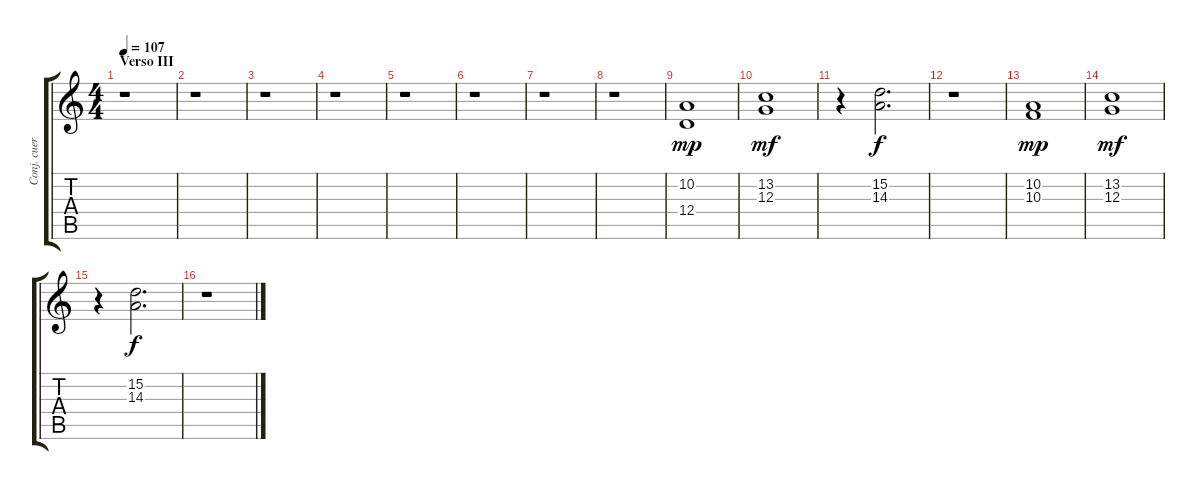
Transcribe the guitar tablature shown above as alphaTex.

\track ("Conj. cuerdas I" "Conj. cuer") {instrument violin}
\staff {score tabs}
\tuning (E4 B3 G3 D3 A2 E2) {hide}
\ts (4 4)
\section ("" "Verso III")
\tempo 107
\clef g2
\ks c
r.1{dy f} |
r.1 |
r.1 |
r.1 |
r.1 |
r.1 |
r.1 |
r.1 |
(10.2 12.4).1{dy mp volume 11 instrument stringensemble1} |
(13.2 12.3).1{dy mf} |
r.4 (15.2 14.3).2{d dy f} |
r.1 |
(10.2 10.3).1{dy mp volume 11 instrument stringensemble1} |
(13.2 12.3).1{dy mf} |
r.4 (15.2 14.3).2{d dy f} |
r.1
